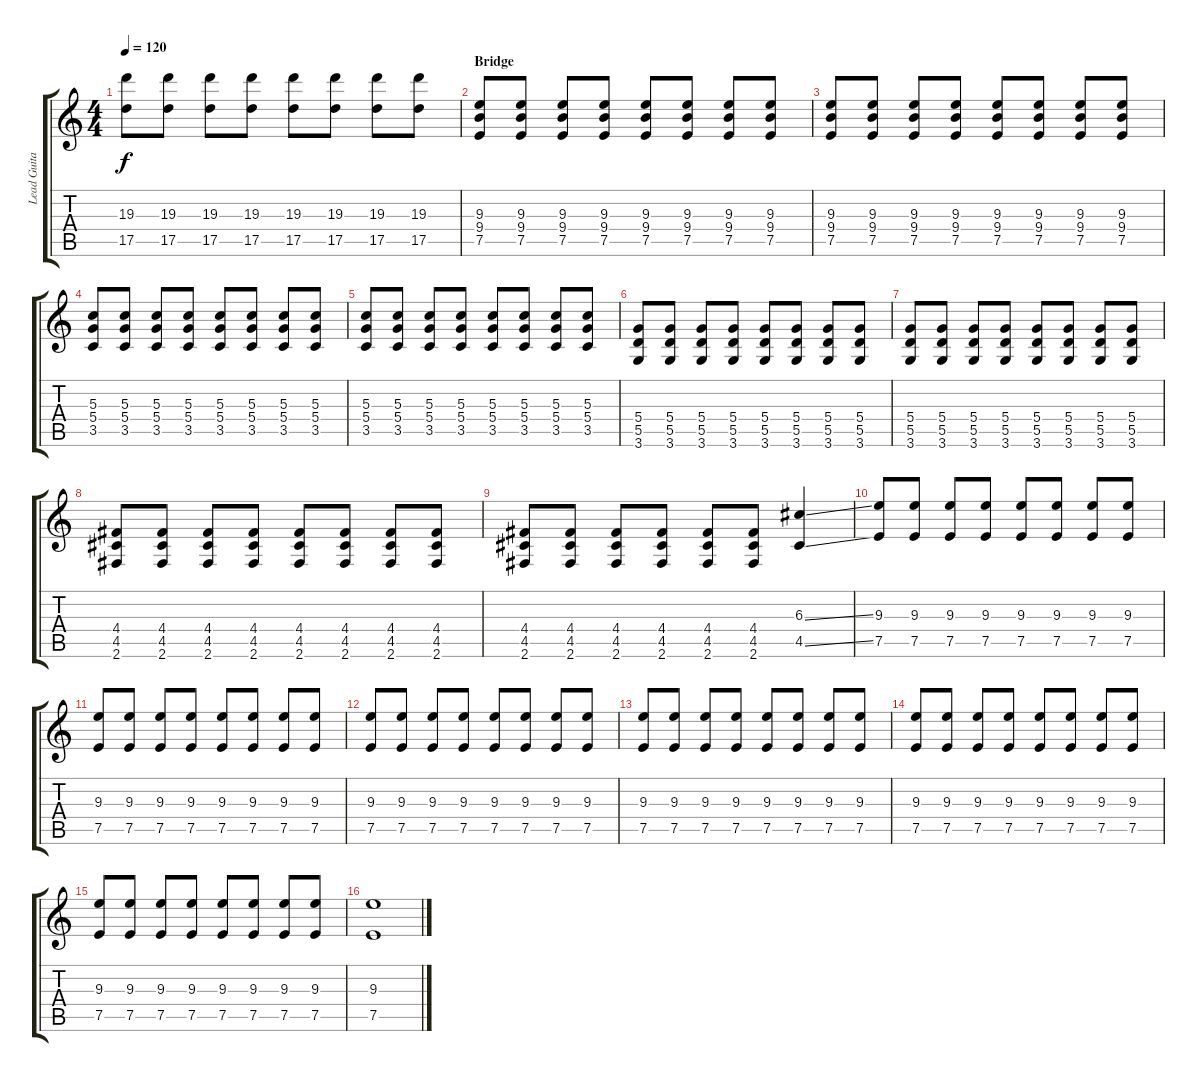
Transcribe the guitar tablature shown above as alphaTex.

\track ("Lead Guitar" "Lead Guita") {instrument distortionguitar}
\staff {score tabs}
\tuning (E4 B3 G3 D3 A2 E2) {hide}
\ts (4 4)
\tempo 120
\clef g2
\ks c
(19.3 17.5).8{dy f} (19.3 17.5).8 (19.3 17.5).8 (19.3 17.5).8 (19.3 17.5).8 (19.3 17.5).8 (19.3 17.5).8 (19.3 17.5).8 |
\section ("" "Bridge")
(9.3 9.4 7.5).8 (9.3 9.4 7.5).8 (9.3 9.4 7.5).8 (9.3 9.4 7.5).8 (9.3 9.4 7.5).8 (9.3 9.4 7.5).8 (9.3 9.4 7.5).8 (9.3 9.4 7.5).8 |
(9.3 9.4 7.5).8 (9.3 9.4 7.5).8 (9.3 9.4 7.5).8 (9.3 9.4 7.5).8 (9.3 9.4 7.5).8 (9.3 9.4 7.5).8 (9.3 9.4 7.5).8 (9.3 9.4 7.5).8 |
(5.3 5.4 3.5).8 (5.3 5.4 3.5).8 (5.3 5.4 3.5).8 (5.3 5.4 3.5).8 (5.3 5.4 3.5).8 (5.3 5.4 3.5).8 (5.3 5.4 3.5).8 (5.3 5.4 3.5).8 |
(5.3 5.4 3.5).8 (5.3 5.4 3.5).8 (5.3 5.4 3.5).8 (5.3 5.4 3.5).8 (5.3 5.4 3.5).8 (5.3 5.4 3.5).8 (5.3 5.4 3.5).8 (5.3 5.4 3.5).8 |
(5.4 5.5 3.6).8 (5.4 5.5 3.6).8 (5.4 5.5 3.6).8 (5.4 5.5 3.6).8 (5.4 5.5 3.6).8 (5.4 5.5 3.6).8 (5.4 5.5 3.6).8 (5.4 5.5 3.6).8 |
(5.4 5.5 3.6).8 (5.4 5.5 3.6).8 (5.4 5.5 3.6).8 (5.4 5.5 3.6).8 (5.4 5.5 3.6).8 (5.4 5.5 3.6).8 (5.4 5.5 3.6).8 (5.4 5.5 3.6).8 |
(4.4 4.5 2.6).8 (4.4 4.5 2.6).8 (4.4 4.5 2.6).8 (4.4 4.5 2.6).8 (4.4 4.5 2.6).8 (4.4 4.5 2.6).8 (4.4 4.5 2.6).8 (4.4 4.5 2.6).8 |
(4.4 4.5 2.6).8 (4.4 4.5 2.6).8 (4.4 4.5 2.6).8 (4.4 4.5 2.6).8 (4.4 4.5 2.6).8 (4.4 4.5 2.6).8 (6.3{ss} 4.5{ss}).4 |
(9.3 7.5).8 (9.3 7.5).8 (9.3 7.5).8 (9.3 7.5).8 (9.3 7.5).8 (9.3 7.5).8 (9.3 7.5).8 (9.3 7.5).8 |
(9.3 7.5).8 (9.3 7.5).8 (9.3 7.5).8 (9.3 7.5).8 (9.3 7.5).8 (9.3 7.5).8 (9.3 7.5).8 (9.3 7.5).8 |
(9.3 7.5).8 (9.3 7.5).8 (9.3 7.5).8 (9.3 7.5).8 (9.3 7.5).8 (9.3 7.5).8 (9.3 7.5).8 (9.3 7.5).8 |
(9.3 7.5).8 (9.3 7.5).8 (9.3 7.5).8 (9.3 7.5).8 (9.3 7.5).8 (9.3 7.5).8 (9.3 7.5).8 (9.3 7.5).8 |
(9.3 7.5).8 (9.3 7.5).8 (9.3 7.5).8 (9.3 7.5).8 (9.3 7.5).8 (9.3 7.5).8 (9.3 7.5).8 (9.3 7.5).8 |
(9.3 7.5).8 (9.3 7.5).8 (9.3 7.5).8 (9.3 7.5).8 (9.3 7.5).8 (9.3 7.5).8 (9.3 7.5).8 (9.3 7.5).8 |
(9.3 7.5).1{volume 6}
